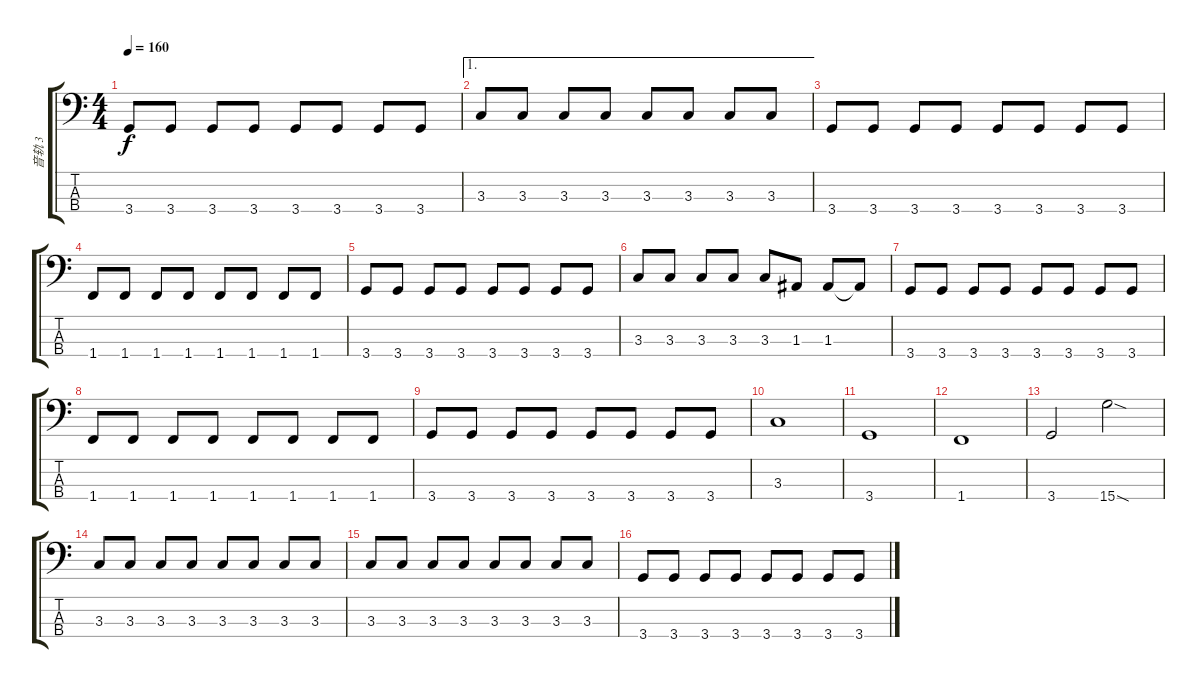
\track ("音轨 3" "音轨 3") {instrument electricbasspick}
\staff {score tabs}
\tuning (G2 D2 A1 E1) {hide}
\ts (4 4)
\tempo 160
\clef f4
\ks c
3.4.8{dy f} 3.4.8 3.4.8 3.4.8 3.4.8 3.4.8 3.4.8 3.4.8 |
\ae 1
3.3.8 3.3.8 3.3.8 3.3.8 3.3.8 3.3.8 3.3.8 3.3.8 |
3.4.8 3.4.8 3.4.8 3.4.8 3.4.8 3.4.8 3.4.8 3.4.8 |
1.4.8 1.4.8 1.4.8 1.4.8 1.4.8 1.4.8 1.4.8 1.4.8 |
3.4.8 3.4.8 3.4.8 3.4.8 3.4.8 3.4.8 3.4.8 3.4.8 |
3.3.8 3.3.8 3.3.8 3.3.8 3.3.8 1.3.8 1.3.8 1.3{t}.8 |
3.4.8 3.4.8 3.4.8 3.4.8 3.4.8 3.4.8 3.4.8 3.4.8 |
1.4.8 1.4.8 1.4.8 1.4.8 1.4.8 1.4.8 1.4.8 1.4.8 |
3.4.8 3.4.8 3.4.8 3.4.8 3.4.8 3.4.8 3.4.8 3.4.8 |
3.3.1 |
3.4.1 |
1.4.1 |
3.4.2 15.4{sod}.2 |
3.3.8 3.3.8 3.3.8 3.3.8 3.3.8 3.3.8 3.3.8 3.3.8 |
3.3.8 3.3.8 3.3.8 3.3.8 3.3.8 3.3.8 3.3.8 3.3.8 |
3.4.8 3.4.8 3.4.8 3.4.8 3.4.8 3.4.8 3.4.8 3.4.8
